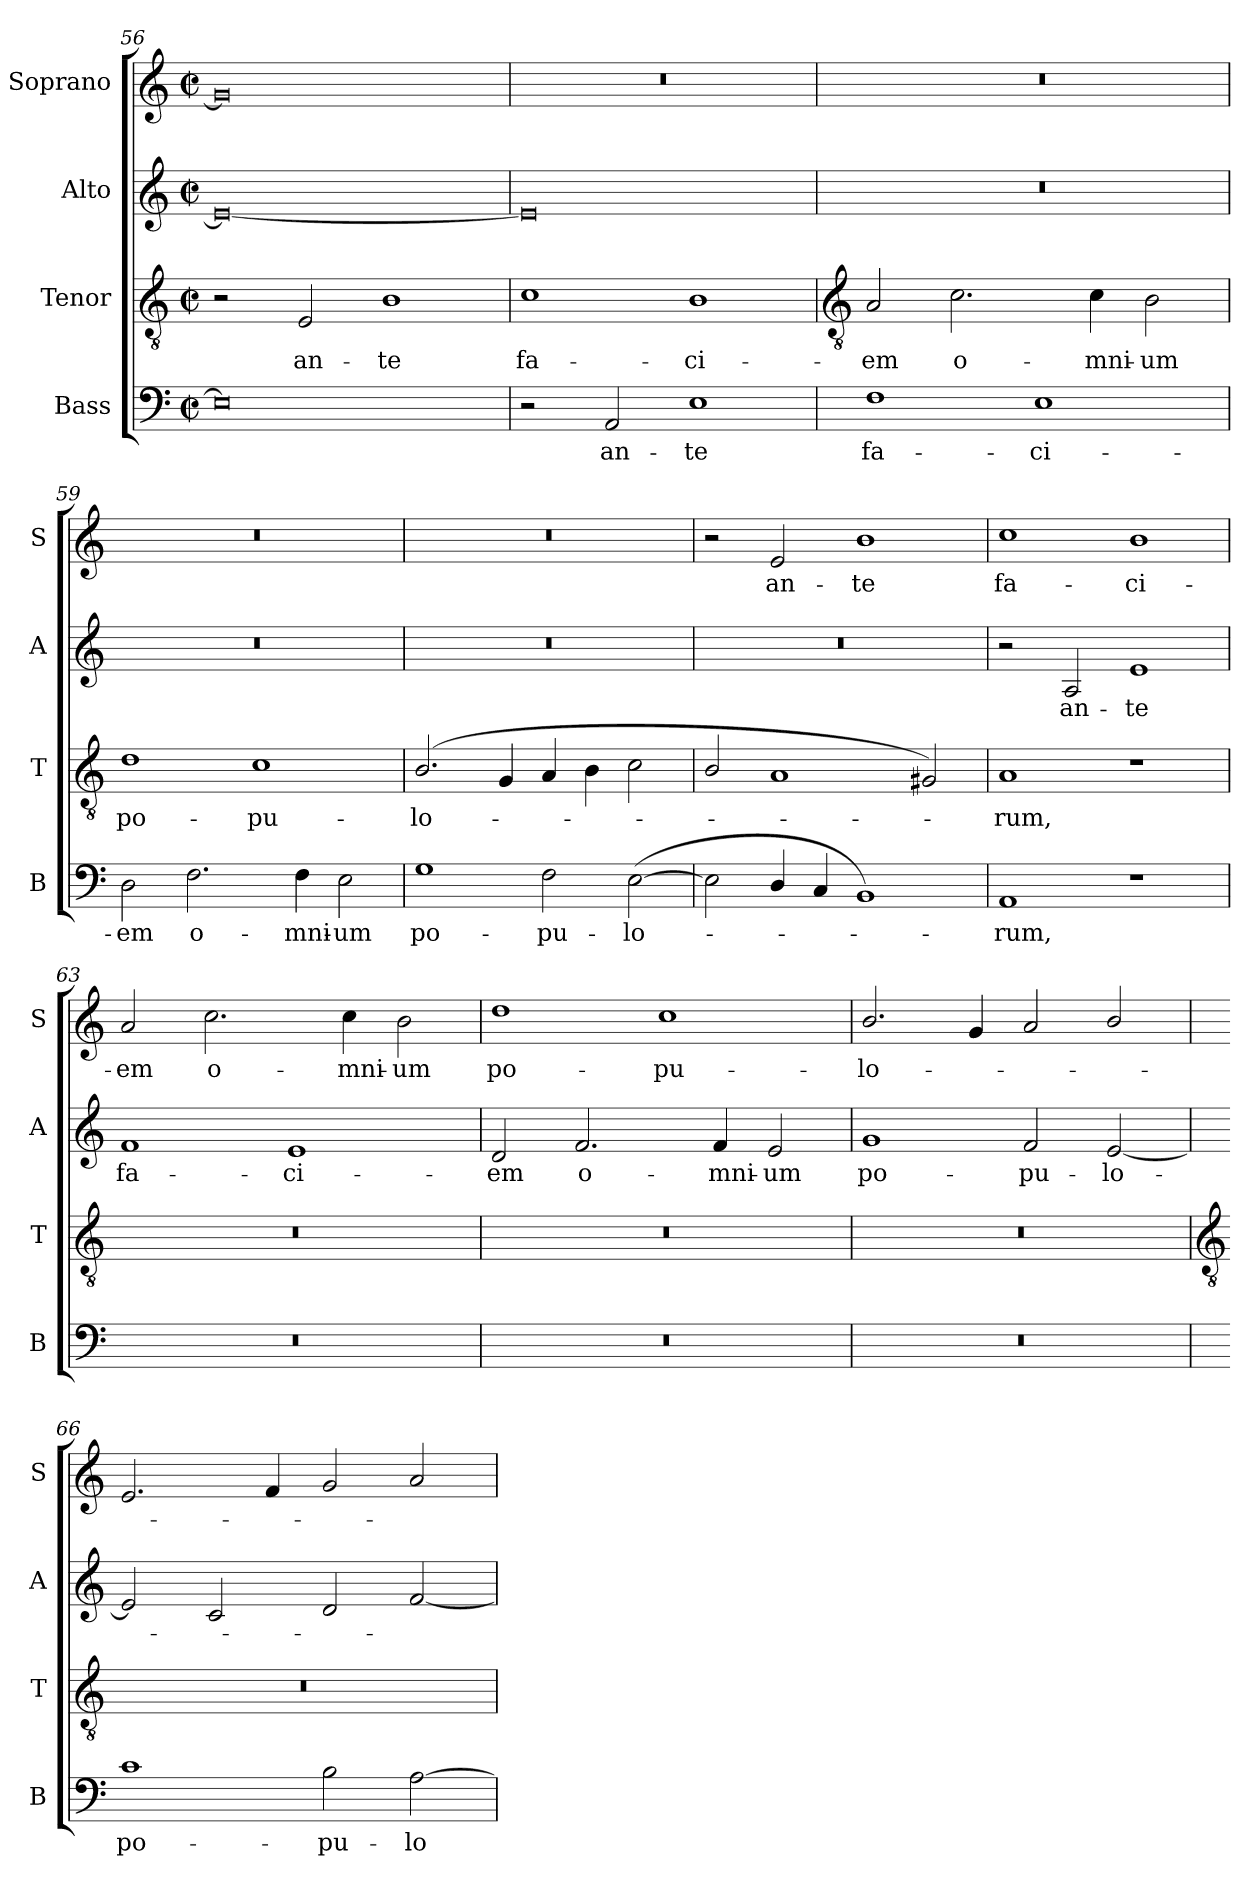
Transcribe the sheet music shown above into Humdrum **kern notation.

**kern	**text	**kern	**text	**kern	**text	**kern	**text
*part4	*part4	*part3	*part3	*part2	*part2	*part1	*part1
*staff4	*staff4	*staff3	*staff3	*staff2	*staff2	*staff1	*staff1
*I"Bass	*	*I"Tenor	*	*I"Alto	*	*I"Soprano	*
*I'B	*	*I'T	*	*I'A	*	*I'S	*
*clefF4	*	*clefGv2	*	*clefG2	*	*clefG2	*
*k[]	*	*k[]	*	*k[]	*	*k[]	*
*C:	*	*C:	*	*C:	*	*C:	*
*M4/2	*	*M4/2	*	*M4/2	*	*M4/2	*
*met(c|)	*	*met(c|)	*	*met(c|)	*	*met(c|)	*
=56	=56	=56	=56	=56	=56	=56	=56
0E]	.	2r	.	0e_	.	0g]	.
!	!	!	!LO:LY:b	!	!	!	!
.	.	2E	an-	.	.	.	.
!	!	!	!LO:LY:b	!	!	!	!
.	.	1B	-te	.	.	.	.
=57	=57	=57	=57	=57	=57	=57	=57
!	!	!	!LO:LY:b	!	!	!	!
2r	.	1c	fa-	0e]	.	0r	.
!	!LO:LY:b	!	!	!	!	!	!
2AA	an-	.	.	.	.	.	.
!	!LO:LY:b	!	!LO:LY:b	!	!	!	!
1E	-te	1B	-ci-	.	.	.	.
!!LO:LB:g=z
=58	=58	=58	=58	=58	=58	=58	=58
*	*	*clefGv2	*	*	*	*	*
!	!LO:LY:b	!	!LO:LY:b	!	!	!	!
1F	fa-	2A	-em	0r	.	0r	.
!	!	!	!LO:LY:b	!	!	!	!
.	.	2.c	o-	.	.	.	.
!	!LO:LY:b	!	!	!	!	!	!
1E	-ci-	.	.	.	.	.	.
!	!	!	!LO:LY:b	!	!	!	!
.	.	4c	-mni-	.	.	.	.
!	!	!	!LO:LY:b	!	!	!	!
.	.	2B	-um	.	.	.	.
=59	=59	=59	=59	=59	=59	=59	=59
!	!LO:LY:b	!	!LO:LY:b	!	!	!	!
2D	-em	1d	po-	0r	.	0r	.
!	!LO:LY:b	!	!	!	!	!	!
2.F	o-	.	.	.	.	.	.
!	!	!	!LO:LY:b	!	!	!	!
.	.	1c	-pu-	.	.	.	.
!	!LO:LY:b	!	!	!	!	!	!
4F	-mni-	.	.	.	.	.	.
!	!LO:LY:b	!	!	!	!	!	!
2E	-um	.	.	.	.	.	.
=60	=60	=60	=60	=60	=60	=60	=60
!	!LO:LY:b	!	!LO:LY:b	!	!	!	!
1G	po-	(<2.B/	-lo-	0r	.	0r	.
.	.	4G	.	.	.	.	.
!	!LO:LY:b	!	!	!	!	!	!
2F	-pu-	4A	.	.	.	.	.
.	.	4B	.	.	.	.	.
!	!LO:LY:b	!	!	!	!	!	!
(<[2E	-lo-	2c	.	.	.	.	.
=61	=61	=61	=61	=61	=61	=61	=61
2E]	.	2B/	.	0r	.	2r	.
!	!	!	!	!	!	!	!LO:LY:b
4D/	.	1A	.	.	.	2e	an-
4C	.	.	.	.	.	.	.
!	!	!	!	!	!	!	!LO:LY:b
1BB)	.	.	.	.	.	1b	-te
.	.	2G#X)	.	.	.	.	.
=62	=62	=62	=62	=62	=62	=62	=62
!	!LO:LY:b	!	!LO:LY:b	!	!	!	!LO:LY:b
1AA	rum,	1A	rum,	2r	.	1cc	fa-
!	!	!	!	!	!LO:LY:b	!	!
.	.	.	.	2A	an-	.	.
!	!	!	!	!	!LO:LY:b	!	!LO:LY:b
1r	.	1r	.	1e	-te	1b	-ci-
=63	=63	=63	=63	=63	=63	=63	=63
!	!	!	!	!	!LO:LY:b	!	!LO:LY:b
0r	.	0r	.	1f	fa-	2a	-em
!	!	!	!	!	!	!	!LO:LY:b
.	.	.	.	.	.	2.cc	o-
!	!	!	!	!	!LO:LY:b	!	!
.	.	.	.	1e	-ci-	.	.
!	!	!	!	!	!	!	!LO:LY:b
.	.	.	.	.	.	4cc	-mni-
!	!	!	!	!	!	!	!LO:LY:b
.	.	.	.	.	.	2b	-um
=64	=64	=64	=64	=64	=64	=64	=64
!	!	!	!	!	!LO:LY:b	!	!LO:LY:b
0r	.	0r	.	2d	-em	1dd	po-
!	!	!	!	!	!LO:LY:b	!	!
.	.	.	.	2.f	o-	.	.
!	!	!	!	!	!	!	!LO:LY:b
.	.	.	.	.	.	1cc	-pu-
!	!	!	!	!	!LO:LY:b	!	!
.	.	.	.	4f	-mni-	.	.
!	!	!	!	!	!LO:LY:b	!	!
.	.	.	.	2e	-um	.	.
=65	=65	=65	=65	=65	=65	=65	=65
!	!	!	!	!	!LO:LY:b	!	!LO:LY:b
0r	.	0r	.	1g	po-	2.b/	-lo-
.	.	.	.	.	.	4g	.
!	!	!	!	!	!LO:LY:b	!	!
.	.	.	.	2f	-pu-	2a	.
!	!	!	!	!	!LO:LY:b	!	!
.	.	.	.	[2e	-lo-	2b/	.
!!LO:LB:g=z
=66	=66	=66	=66	=66	=66	=66	=66
*	*	*clefGv2	*	*	*	*	*
!	!LO:LY:b	!	!	!	!	!	!
1c	po-	0r	.	2e]	.	2.e	.
.	.	.	.	2c	.	.	.
.	.	.	.	.	.	4f	.
!	!LO:LY:b	!	!	!	!	!	!
2B	-pu-	.	.	2d	.	2g	.
!	!LO:LY:b	!	!	!	!	!	!
[2A	-lo-	.	.	[2f	.	2a	.
=	=	=	=	=	=	=	=
*-	*-	*-	*-	*-	*-	*-	*-
